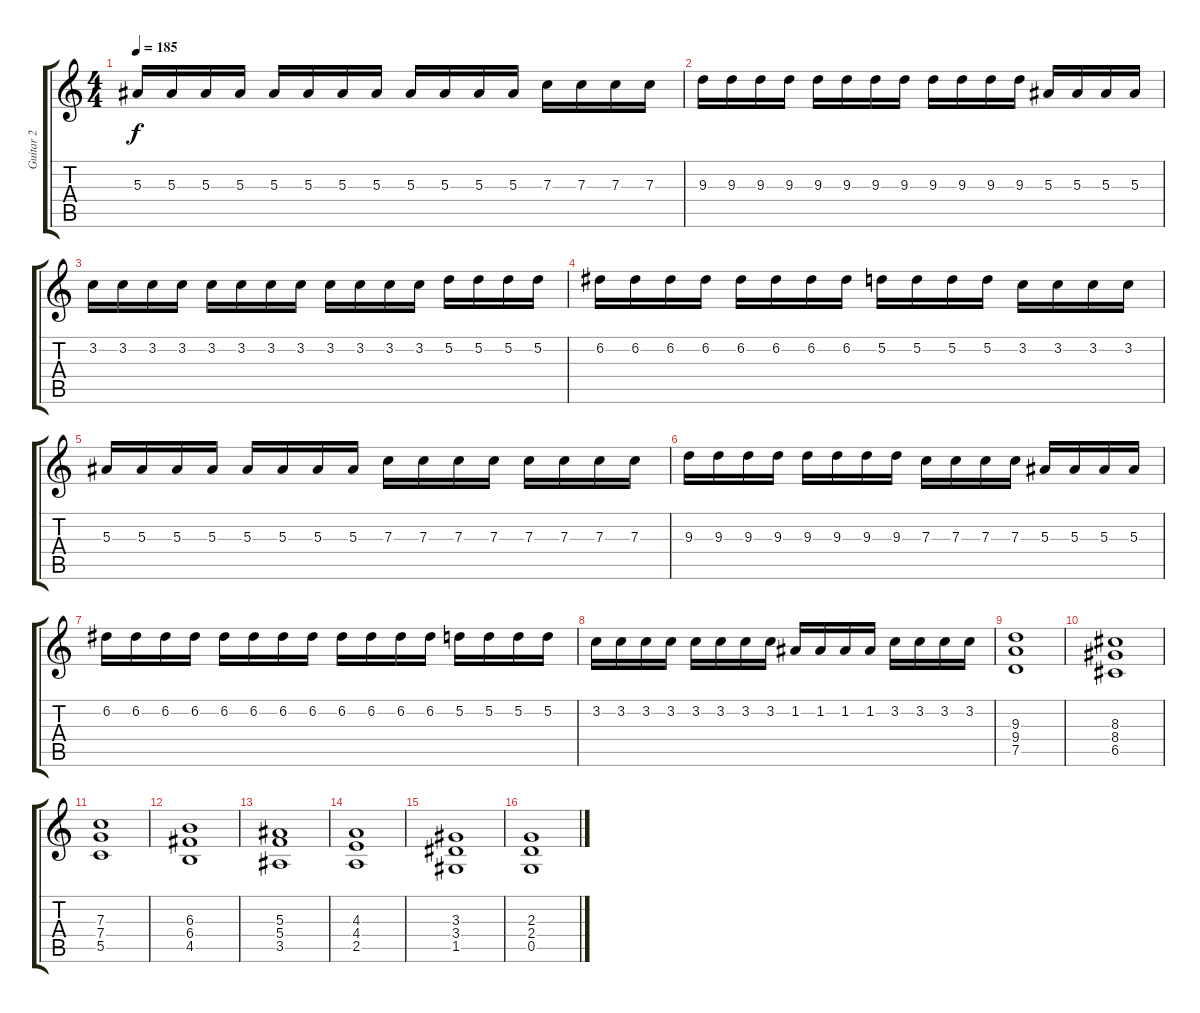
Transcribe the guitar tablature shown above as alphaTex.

\track ("Guitar 2" "Guitar 2") {instrument distortionguitar}
\staff {score tabs}
\tuning (D4 A3 F3 C3 G2 D2) {hide}
\ts (4 4)
\tempo 185
\clef g2
\ks c
5.3.16{dy f} 5.3.16 5.3.16 5.3.16 5.3.16 5.3.16 5.3.16 5.3.16 5.3.16 5.3.16 5.3.16 5.3.16 7.3.16 7.3.16 7.3.16 7.3.16 |
9.3.16 9.3.16 9.3.16 9.3.16 9.3.16 9.3.16 9.3.16 9.3.16 9.3.16 9.3.16 9.3.16 9.3.16 5.3.16 5.3.16 5.3.16 5.3.16 |
3.2.16 3.2.16 3.2.16 3.2.16 3.2.16 3.2.16 3.2.16 3.2.16 3.2.16 3.2.16 3.2.16 3.2.16 5.2.16 5.2.16 5.2.16 5.2.16 |
6.2.16 6.2.16 6.2.16 6.2.16 6.2.16 6.2.16 6.2.16 6.2.16 5.2.16 5.2.16 5.2.16 5.2.16 3.2.16 3.2.16 3.2.16 3.2.16 |
5.3.16 5.3.16 5.3.16 5.3.16 5.3.16 5.3.16 5.3.16 5.3.16 7.3.16 7.3.16 7.3.16 7.3.16 7.3.16 7.3.16 7.3.16 7.3.16 |
9.3.16 9.3.16 9.3.16 9.3.16 9.3.16 9.3.16 9.3.16 9.3.16 7.3.16 7.3.16 7.3.16 7.3.16 5.3.16 5.3.16 5.3.16 5.3.16 |
6.2.16 6.2.16 6.2.16 6.2.16 6.2.16 6.2.16 6.2.16 6.2.16 6.2.16 6.2.16 6.2.16 6.2.16 5.2.16 5.2.16 5.2.16 5.2.16 |
3.2.16 3.2.16 3.2.16 3.2.16 3.2.16 3.2.16 3.2.16 3.2.16 1.2.16 1.2.16 1.2.16 1.2.16 3.2.16 3.2.16 3.2.16 3.2.16 |
(9.3 9.4 7.5).1 |
(8.3 8.4 6.5).1 |
(7.3 7.4 5.5).1 |
(6.3 6.4 4.5).1 |
(5.3 5.4 3.5).1 |
(4.3 4.4 2.5).1 |
(3.3 3.4 1.5).1 |
(2.3 2.4 0.5).1
